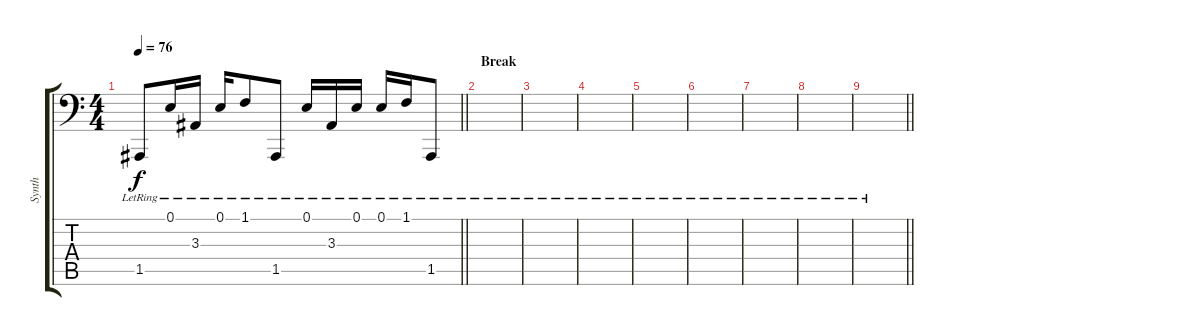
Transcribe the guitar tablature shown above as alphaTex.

\track ("Synth" "Synth") {instrument harpsichord}
\staff {score tabs}
\tuning (E3 B2 G2 D2 A1 E1) {hide}
\ts (4 4)
\tempo 76
\clef f4
\barLineRight lightlight
\ks c
1.5{lr}.8{dy f} 0.1{lr}.16 3.3{lr}.16 0.1{lr}.16 1.1{lr}.8 1.5{lr}.8 0.1{lr}.16 3.3{lr}.16 0.1{lr}.16 0.1{lr}.16 1.1{lr}.16 1.5{lr}.8 |
\section ("" "Break")
|
|
|
|
|
|
|
\barLineRight lightlight
